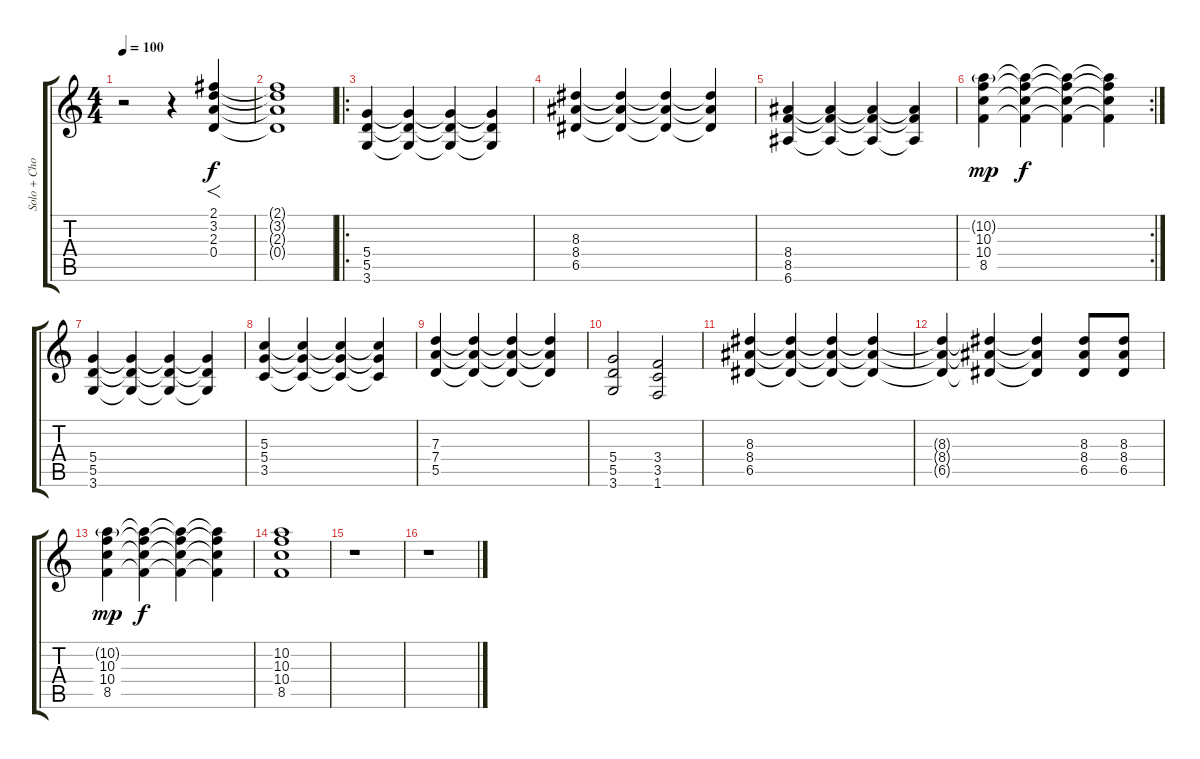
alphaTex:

\track ("Solo + Chorus" "Solo + Cho") {instrument distortionguitar}
\staff {score tabs}
\tuning (E4 B3 G3 D3 A2 E2) {hide}
\ts (4 4)
\tempo 100
\clef g2
\ks c
r.2{dy f} r.4 (2.1 3.2 2.3 0.4).4{f} |
(2.1{t} 3.2{t} 2.3{t} 0.4{t}).1 |
\ro
(5.4 5.5 3.6).4 (5.4{t} 5.5{t} 3.6{t}).4 (5.4{t} 5.5{t} 3.6{t}).4 (5.4{t} 5.5{t} 3.6{t}).4 |
(8.3 8.4 6.5).4 (8.3{t} 8.4{t} 6.5{t}).4 (8.3{t} 8.4{t} 6.5{t}).4 (8.3{t} 8.4{t} 6.5{t}).4 |
(8.4 8.5 6.6).4 (8.4{t} 8.5{t} 6.6{t}).4 (8.4{t} 8.5{t} 6.6{t}).4 (8.4{t} 8.5{t} 6.6{t}).4 |
\rc 2
(10.2{g} 10.3 10.4 8.5).4{dy mp} (10.2{t} 10.3{t} 10.4{t} 8.5{t}).4{dy f} (10.2{t} 10.3{t} 10.4{t} 8.5{t}).4 (10.2{t} 10.3{t} 10.4{t} 8.5{t}).4 |
(5.4 5.5 3.6).4 (5.4{t} 5.5{t} 3.6{t}).4 (5.4{t} 5.5{t} 3.6{t}).4 (5.4{t} 5.5{t} 3.6{t}).4 |
(5.3 5.4 3.5).4 (5.3{t} 5.4{t} 3.5{t}).4 (5.3{t} 5.4{t} 3.5{t}).4 (5.3{t} 5.4{t} 3.5{t}).4 |
(7.3 7.4 5.5).4 (7.3{t} 7.4{t} 5.5{t}).4 (7.3{t} 7.4{t} 5.5{t}).4 (7.3{t} 7.4{t} 5.5{t}).4 |
(5.4 5.5 3.6).2 (3.4 3.5 1.6).2 |
(8.3 8.4 6.5).4 (8.3{t} 8.4{t} 6.5{t}).4 (8.3{t} 8.4{t} 6.5{t}).4 (8.3{t} 8.4{t} 6.5{t}).4 |
(8.3{t} 8.4{t} 6.5{t}).4 (8.3{t} 8.4{t} 6.5{t}).4 (8.3{t} 8.4{t} 6.5{t}).4 (8.3 8.4 6.5).8 (8.3 8.4 6.5).8 |
(10.2{g} 10.3 10.4 8.5).4{dy mp} (10.2{t} 10.3{t} 10.4{t} 8.5{t}).4{dy f} (10.2{t} 10.3{t} 10.4{t} 8.5{t}).4 (10.2{t} 10.3{t} 10.4{t} 8.5{t}).4 |
(10.2 10.3 10.4 8.5).1 |
r.1 |
r.1
